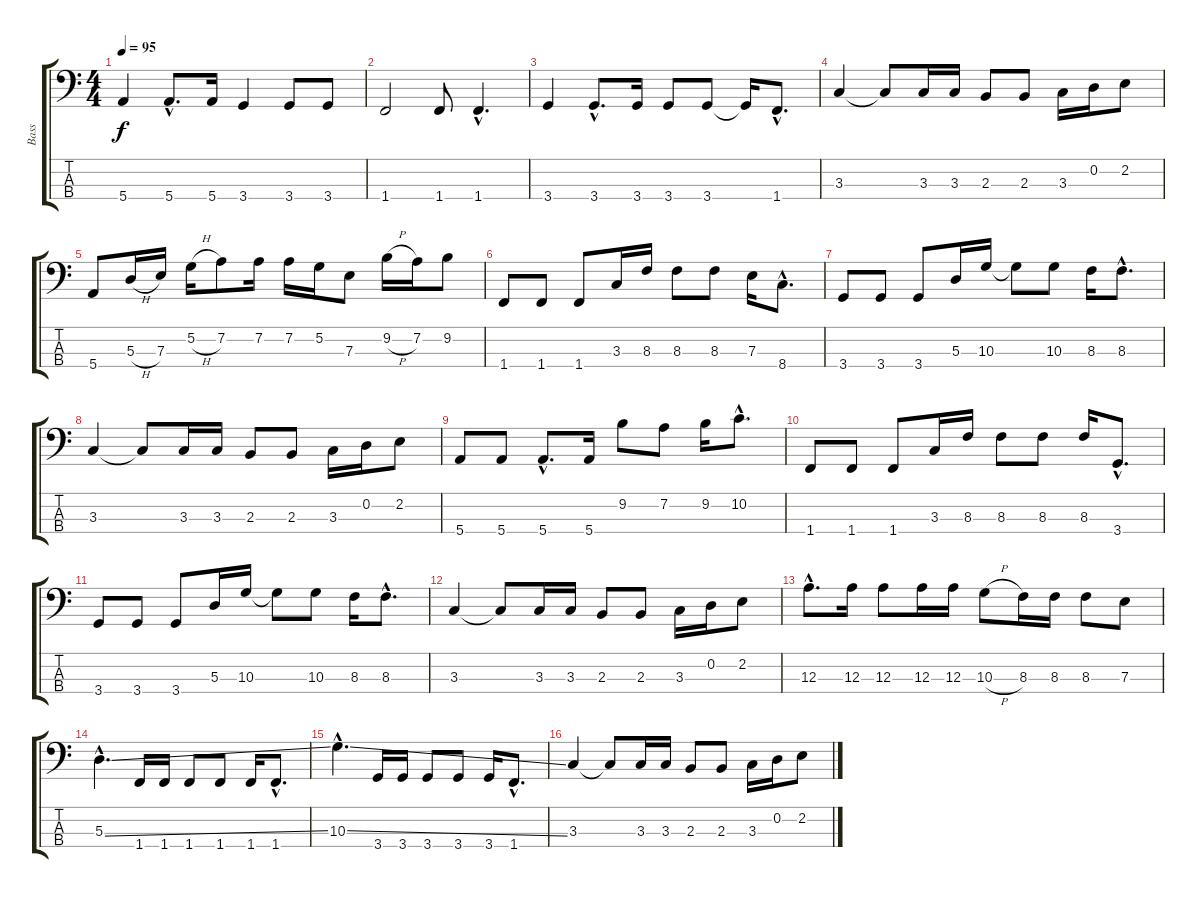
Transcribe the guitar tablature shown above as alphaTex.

\track ("Bass" "Bass") {instrument electricbassfinger}
\staff {score tabs}
\tuning (G2 D2 A1 E1) {hide}
\ts (4 4)
\tempo 95
\clef f4
\ks c
5.4.4{dy f} 5.4{hac}.8{d} 5.4.16 3.4.4 3.4.8 3.4.8 |
1.4.2 1.4.8 1.4{hac}.4{d} |
3.4.4 3.4{hac}.8{d} 3.4.16 3.4.8 3.4.8 3.4{t}.16 1.4{hac}.8{d} |
3.3.4 3.3{t}.8 3.3.16 3.3.16 2.3.8 2.3.8 3.3.16 0.2.16 2.2.8 |
5.4.8 5.3{h}.16 7.3.16 5.2{h}.16 7.2.8 7.2.16 7.2.16 5.2.16 7.3.8 9.2{h}.16 7.2.16 9.2.8 |
1.4.8 1.4.8 1.4.8 3.3.16 8.3.16 8.3.8 8.3.8 7.3.16 8.4{hac}.8{d} |
3.4.8 3.4.8 3.4.8 5.3.16 10.3.16 10.3{t}.8 10.3.8 8.3.16 8.3{hac}.8{d} |
3.3.4 3.3{t}.8 3.3.16 3.3.16 2.3.8 2.3.8 3.3.16 0.2.16 2.2.8 |
5.4.8 5.4.8 5.4{hac}.8{d} 5.4.16 9.2.8 7.2.8 9.2.16 10.2{hac}.8{d} |
1.4.8 1.4.8 1.4.8 3.3.16 8.3.16 8.3.8 8.3.8 8.3.16 3.4{hac}.8{d} |
3.4.8 3.4.8 3.4.8 5.3.16 10.3.16 10.3{t}.8 10.3.8 8.3.16 8.3{hac}.8{d} |
3.3.4 3.3{t}.8 3.3.16 3.3.16 2.3.8 2.3.8 3.3.16 0.2.16 2.2.8 |
12.3{hac}.8{d} 12.3.16 12.3.8 12.3.16 12.3.16 10.3{h}.8 8.3.16 8.3.16 8.3.8 7.3.8 |
5.3{ss hac}.4{d} 1.4.16 1.4.16 1.4.8 1.4.8 1.4.16 1.4{hac}.8{d} |
10.3{ss hac}.4{d} 3.4.16 3.4.16 3.4.8 3.4.8 3.4.16 1.4{hac}.8{d} |
3.3.4 3.3{t}.8 3.3.16 3.3.16 2.3.8 2.3.8 3.3.16 0.2.16 2.2.8
